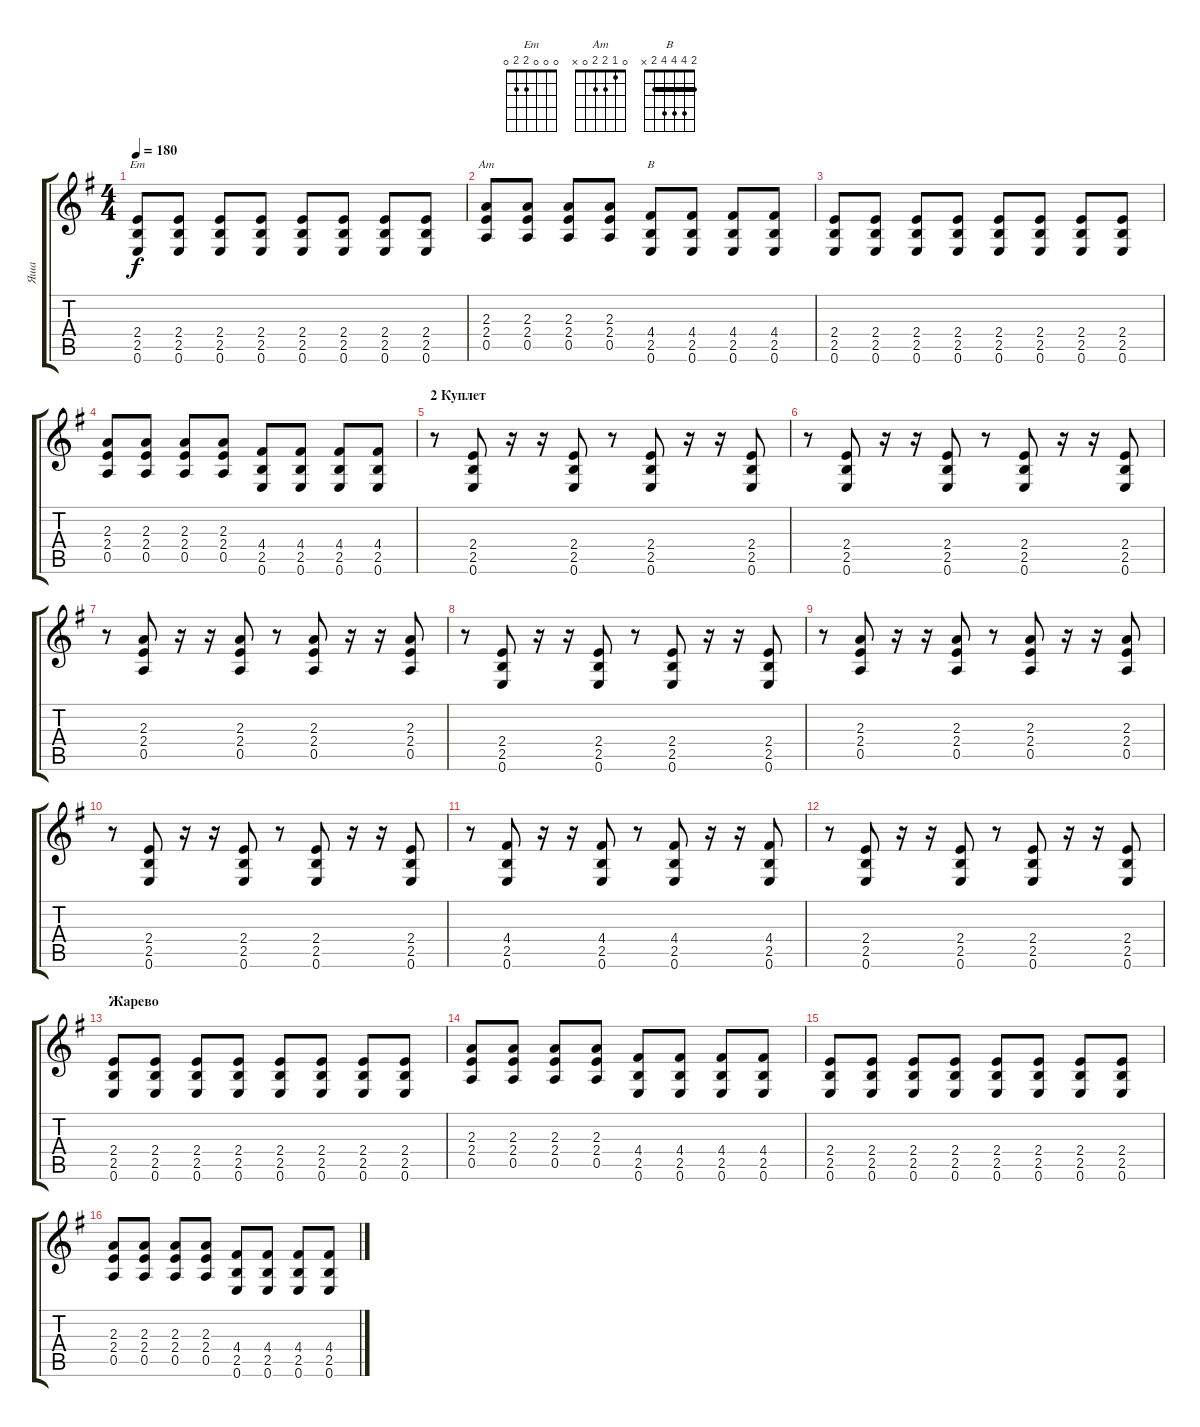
\track ("Яша" "Яша") {instrument distortionguitar}
\staff {score tabs}
\tuning (E4 B3 G3 D3 A2 E2) {hide}
\chord ("Em" 0 0 0 2 2 0)
\chord ("Am" 0 1 2 2 0 x)
\chord ("B" 2 4 4 4 2 x) {barre 2}
\ts (4 4)
\tempo 180
\clef g2
\ks g
(2.4 2.5 0.6).8{ch "Em" dy f} (2.4 2.5 0.6).8 (2.4 2.5 0.6).8 (2.4 2.5 0.6).8 (2.4 2.5 0.6).8 (2.4 2.5 0.6).8 (2.4 2.5 0.6).8 (2.4 2.5 0.6).8 |
(2.3 2.4 0.5).8{ch "Am"} (2.3 2.4 0.5).8 (2.3 2.4 0.5).8 (2.3 2.4 0.5).8 (4.4 2.5 0.6).8{ch "B"} (4.4 2.5 0.6).8 (4.4 2.5 0.6).8 (4.4 2.5 0.6).8 |
(2.4 2.5 0.6).8 (2.4 2.5 0.6).8 (2.4 2.5 0.6).8 (2.4 2.5 0.6).8 (2.4 2.5 0.6).8 (2.4 2.5 0.6).8 (2.4 2.5 0.6).8 (2.4 2.5 0.6).8 |
(2.3 2.4 0.5).8 (2.3 2.4 0.5).8 (2.3 2.4 0.5).8 (2.3 2.4 0.5).8 (4.4 2.5 0.6).8 (4.4 2.5 0.6).8 (4.4 2.5 0.6).8 (4.4 2.5 0.6).8 |
\section ("" "2 Куплет")
r.8 (2.4 2.5 0.6).8 r.16 r.16 (2.4 2.5 0.6).8 r.8 (2.4 2.5 0.6).8 r.16 r.16 (2.4 2.5 0.6).8 |
r.8 (2.4 2.5 0.6).8 r.16 r.16 (2.4 2.5 0.6).8 r.8 (2.4 2.5 0.6).8 r.16 r.16 (2.4 2.5 0.6).8 |
r.8 (2.3 2.4 0.5).8 r.16 r.16 (2.3 2.4 0.5).8 r.8 (2.3 2.4 0.5).8 r.16 r.16 (2.3 2.4 0.5).8 |
r.8 (2.4 2.5 0.6).8 r.16 r.16 (2.4 2.5 0.6).8 r.8 (2.4 2.5 0.6).8 r.16 r.16 (2.4 2.5 0.6).8 |
r.8 (2.3 2.4 0.5).8 r.16 r.16 (2.3 2.4 0.5).8 r.8 (2.3 2.4 0.5).8 r.16 r.16 (2.3 2.4 0.5).8 |
r.8 (2.4 2.5 0.6).8 r.16 r.16 (2.4 2.5 0.6).8 r.8 (2.4 2.5 0.6).8 r.16 r.16 (2.4 2.5 0.6).8 |
r.8 (4.4 2.5 0.6).8 r.16 r.16 (4.4 2.5 0.6).8 r.8 (4.4 2.5 0.6).8 r.16 r.16 (4.4 2.5 0.6).8 |
r.8 (2.4 2.5 0.6).8 r.16 r.16 (2.4 2.5 0.6).8 r.8 (2.4 2.5 0.6).8 r.16 r.16 (2.4 2.5 0.6).8 |
\section ("" "Жарево")
(2.4 2.5 0.6).8 (2.4 2.5 0.6).8 (2.4 2.5 0.6).8 (2.4 2.5 0.6).8 (2.4 2.5 0.6).8 (2.4 2.5 0.6).8 (2.4 2.5 0.6).8 (2.4 2.5 0.6).8 |
(2.3 2.4 0.5).8 (2.3 2.4 0.5).8 (2.3 2.4 0.5).8 (2.3 2.4 0.5).8 (4.4 2.5 0.6).8 (4.4 2.5 0.6).8 (4.4 2.5 0.6).8 (4.4 2.5 0.6).8 |
(2.4 2.5 0.6).8 (2.4 2.5 0.6).8 (2.4 2.5 0.6).8 (2.4 2.5 0.6).8 (2.4 2.5 0.6).8 (2.4 2.5 0.6).8 (2.4 2.5 0.6).8 (2.4 2.5 0.6).8 |
(2.3 2.4 0.5).8 (2.3 2.4 0.5).8 (2.3 2.4 0.5).8 (2.3 2.4 0.5).8 (4.4 2.5 0.6).8 (4.4 2.5 0.6).8 (4.4 2.5 0.6).8 (4.4 2.5 0.6).8
